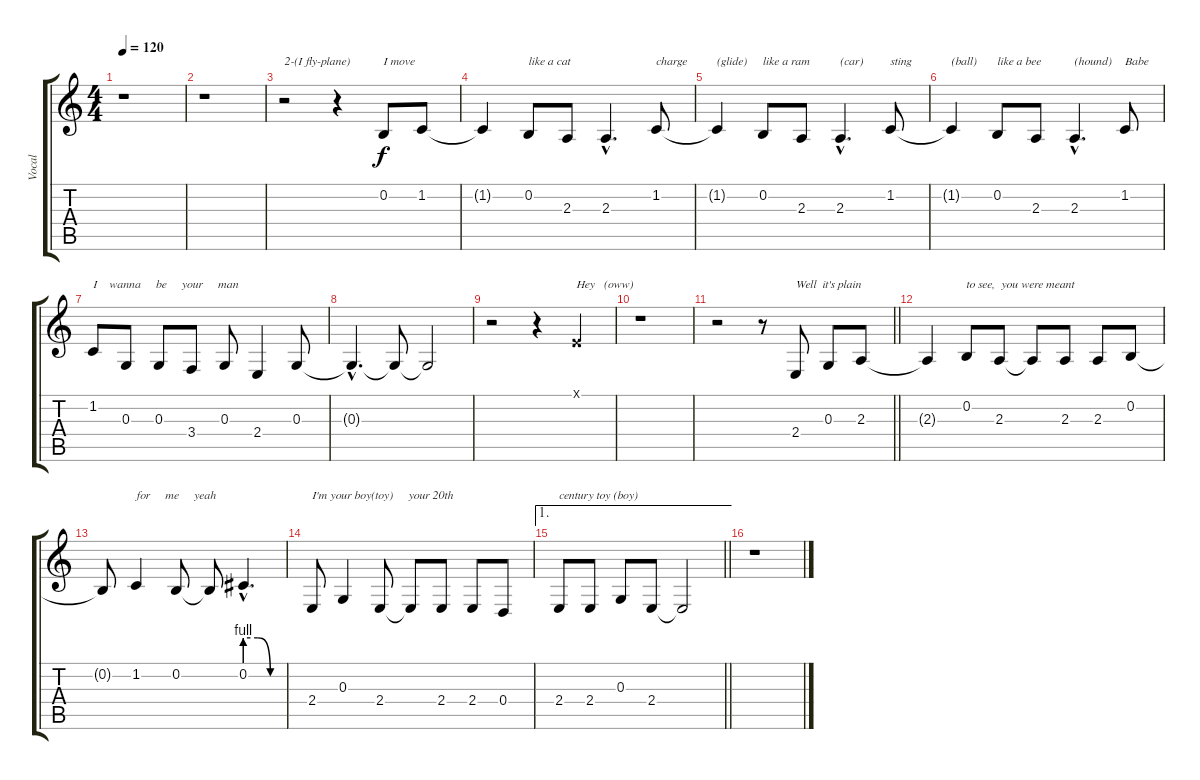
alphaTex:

\track ("Vocal" "Vocal") {instrument clarinet}
\staff {score tabs}
\tuning (E4 B3 G3 D3 A2 E2) {hide}
\ts (4 4)
\tempo 120
\clef g2
\ks c
r.1{dy f} |
r.1 |
r.2{txt "2-(I fly-plane)"} r.4 0.2.8{txt "I move"} 1.2.8 |
1.2{t}.4 0.2.8{txt "like a cat"} 2.3.8 2.3{hac}.4{d} 1.2.8{txt "charge"} |
1.2{t}.4{txt "(glide)"} 0.2.8{txt "like a ram"} 2.3.8 2.3{hac}.4{d txt "(car)"} 1.2.8{txt "sting"} |
1.2{t}.4{txt "(ball)"} 0.2.8{txt "like a bee"} 2.3.8 2.3{hac}.4{d txt "(hound)"} 1.2.8{txt "Babe"} |
1.2.8{txt "I    wanna     be     your     man"} 0.3.8 0.3.8 3.4.8 0.3.8 2.4.4 0.3.8 |
0.3{hac t}.4{d} 0.3{t}.8 0.3{t}.2 |
r.2 r.4 0.1{x}.4{txt "Hey   (oww)"} |
r.1 |
\barLineRight lightlight
r.2 r.8 2.4.8{txt "Well  it's plain"} 0.3.8 2.3.8 |
2.3{t}.4 0.2.8{txt "to see,  you were meant"} 2.3.8 2.3{t}.8 2.3.8 2.3.8 0.2.8 |
0.2{t}.8 1.2.4{txt "for     me     yeah"} 0.2.8 0.2{t}.8 0.2{be (custom 0 4 20 4 40 0 60 0) hac}.4{d} |
2.4.8{txt "I'm your boy(toy)     your 20th"} 0.3.4 2.4.8 2.4{t}.8 2.4.8 2.4.8 0.4.8 |
\ae 1
\barLineRight lightlight
2.4.8{txt "century toy (boy)"} 2.4.8 0.3.8 2.4.8 2.4{t}.2 |
r.1
